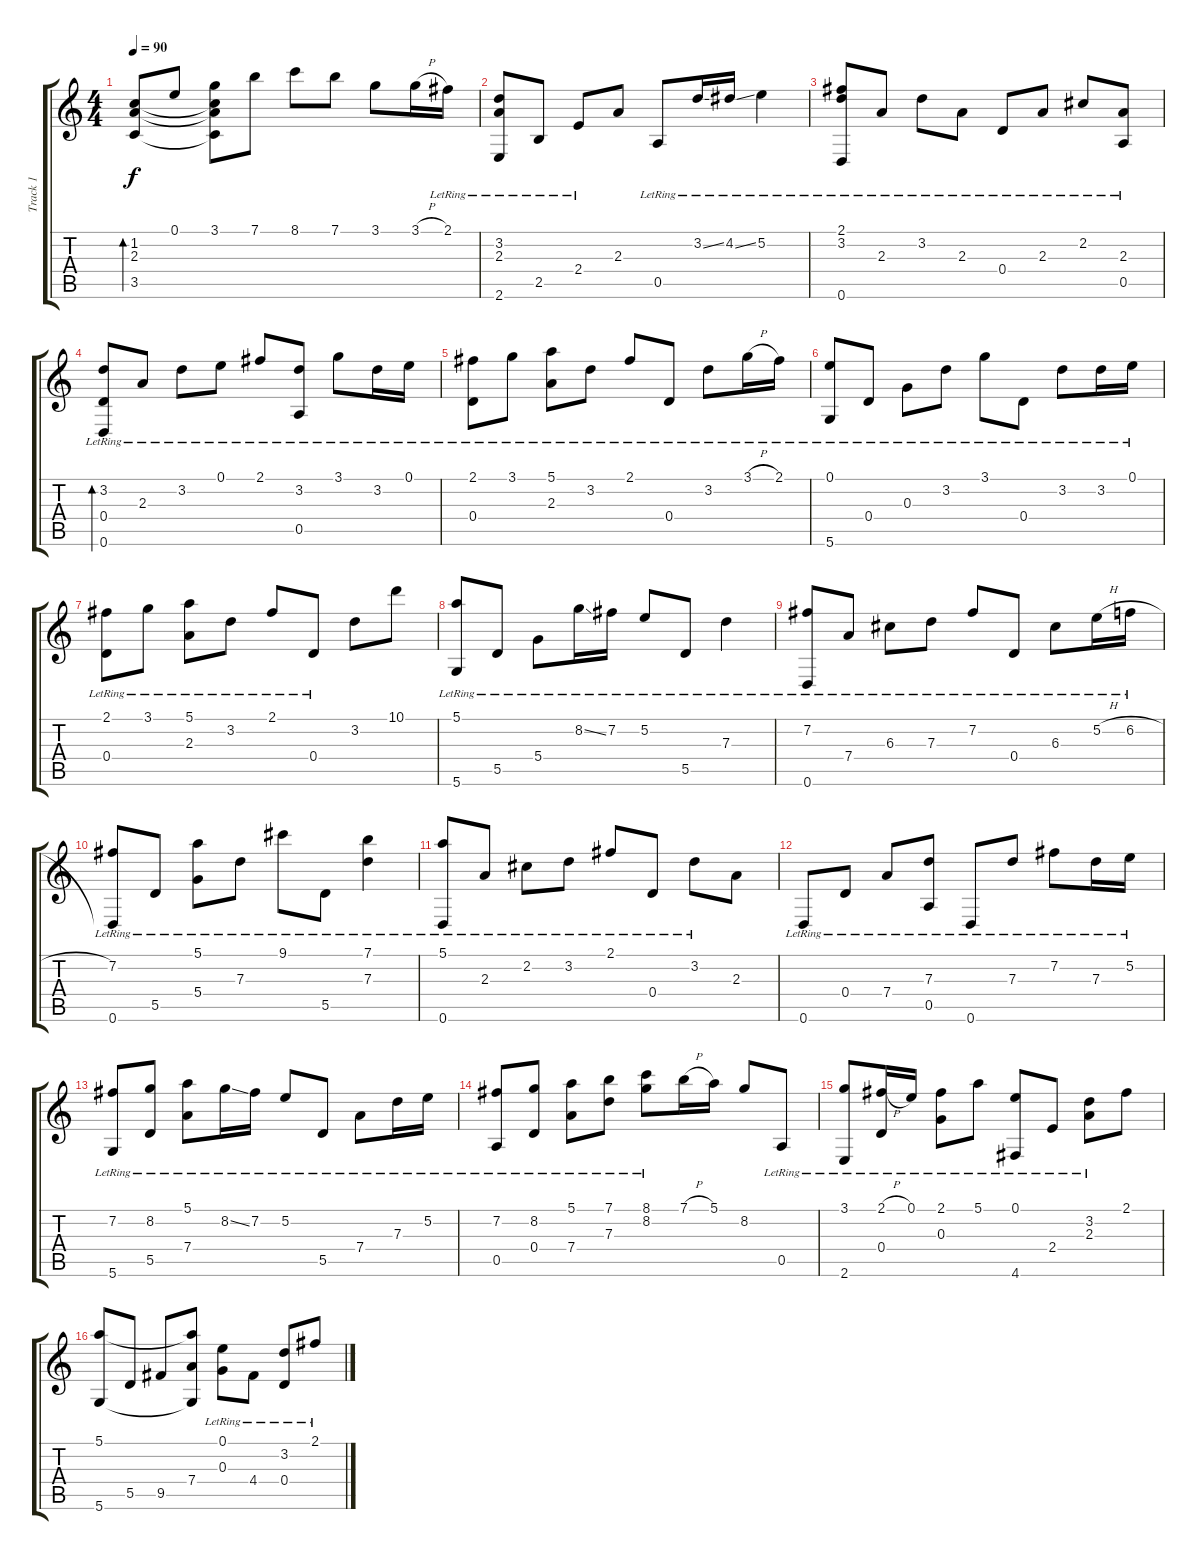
\track ("Track 1" "Track 1") {instrument acousticguitarsteel}
\staff {score tabs}
\tuning (E4 B3 G3 D3 A2 D2) {hide}
\ts (4 4)
\tempo 90
\clef g2
\ks c
(1.2 2.3 3.5).8{bd 120 dy f} 0.1.8 (3.1 1.2{t} 2.3{t} 3.5{t}).8 7.1.8 8.1.8 7.1.8 3.1.8 3.1{h}.16 2.1{lr}.16 |
(3.2{lr} 2.3{lr} 2.6{lr}).8 2.5{lr}.8 2.4{lr}.8 2.3.8 0.5{lr}.8 3.2{ss lr}.16 4.2{ss lr}.16 5.2{lr}.4 |
(2.1{lr} 3.2{lr} 0.6{lr}).8 2.3{lr}.8 3.2{lr}.8 2.3{lr}.8 0.4{lr}.8 2.3{lr}.8 2.2{lr}.8 (2.3{lr} 0.5).8 |
(3.2{lr} 0.4{lr} 0.6{lr}).8{bd 60} 2.3{lr}.8 3.2{lr}.8 0.1{lr}.8 2.1{lr}.8 (3.2{lr} 0.5{lr}).8 3.1{lr}.8 3.2{lr}.16 0.1{lr}.16 |
(2.1{lr} 0.4{lr}).8 3.1{lr}.8 (5.1{lr} 2.3{lr}).8 3.2{lr}.8 2.1{lr}.8 0.4{lr}.8 3.2{lr}.8 3.1{h lr}.16 2.1{lr}.16 |
(0.1{lr} 5.6{lr}).8 0.4{lr}.8 0.3{lr}.8 3.2{lr}.8 3.1{lr}.8 0.4{lr}.8 3.2{lr}.8 3.2{lr}.16 0.1{lr}.16 |
(2.1{lr} 0.4{lr}).8 3.1{lr}.8 (5.1{lr} 2.3{lr}).8 3.2{lr}.8 2.1{lr}.8 0.4{lr}.8 3.2.8 10.1.8 |
(5.1{lr} 5.6{lr}).8 5.5{lr}.8 5.4{lr}.8 8.2{ss lr}.16 7.2{lr}.16 5.2{lr}.8 5.5{lr}.8 7.3{lr}.4 |
(7.2{lr} 0.6{lr}).8 7.4{lr}.8 6.3{lr}.8 7.3{lr}.8 7.2{lr}.8 0.4{lr}.8 6.3{lr}.8 5.2{h lr}.16 6.2{h lr}.16 |
(7.2{lr} 0.6{lr}).8 5.5{lr}.8 (5.1{lr} 5.4{lr}).8 7.3{lr}.8 9.1{lr}.8 5.5{lr}.8 (7.1{lr} 7.3{lr}).4 |
(5.1{lr} 0.6{lr}).8 2.3{lr}.8 2.2{lr}.8 3.2{lr}.8 2.1{lr}.8 0.4{lr}.8 3.2{lr}.8 2.3.8 |
0.6{lr}.8 0.4{lr}.8 7.4{lr}.8 (7.3{lr} 0.5{lr}).8 0.6{lr}.8 7.3{lr}.8 7.2{lr}.8 7.3{lr}.16 5.2{lr}.16 |
(7.2{lr} 5.6{lr}).8 (8.2{lr} 5.5{lr}).8 (5.1{lr} 7.4{lr}).8 8.2{ss lr}.16 7.2{lr}.16 5.2{lr}.8 5.5{lr}.8 7.4{lr}.8 7.3{lr}.16 5.2{lr}.16 |
(7.2 0.5{lr}).8 (8.2 0.4{lr}).8 (5.1{lr} 7.4).8 (7.1{lr} 7.3).8 (8.1 8.2{lr}).8 7.1{h}.16 5.1.16 8.2.8 0.5{lr}.8 |
(3.1 2.6{lr}).8 (2.1{h} 0.4{lr}).16 0.1{lr}.16 (2.1{lr} 0.3{lr}).8 5.1{lr}.8 (0.1{lr} 4.6{lr}).8 2.4{lr}.8 (3.2{lr} 2.3{lr}).8 2.1.8 |
(5.1 5.6).8 5.5.8 9.5.8 (5.1{t} 7.4 5.6{t}).8 (0.1{lr} 0.3{lr}).8 4.4{lr}.8 (3.2{lr} 0.4{lr}).8 2.1{lr}.8
